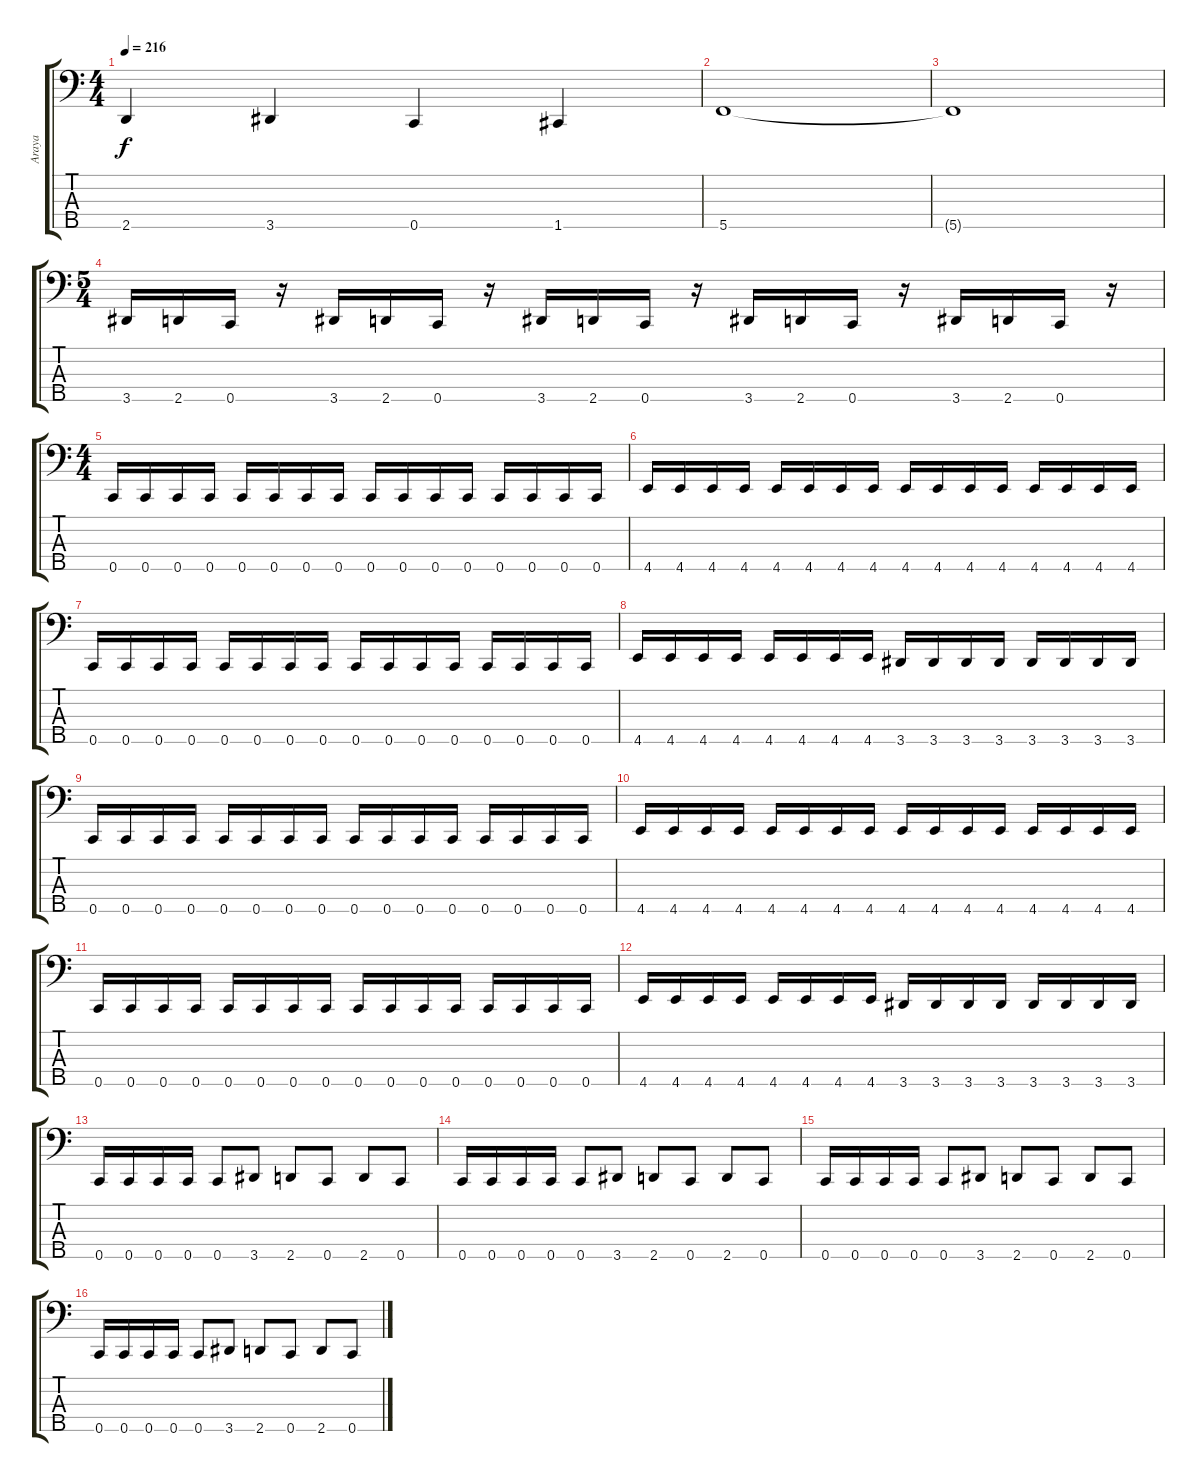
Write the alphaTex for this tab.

\track ("Araya" "Araya") {instrument electricbasspick}
\staff {score tabs}
\tuning (Ab2 Eb2 Bb1 F1 C1) {hide}
\ts (4 4)
\tempo 216
\clef f4
\ks c
2.5.4{dy f} 3.5.4 0.5.4 1.5.4 |
5.5.1 |
5.5{t}.1 |
\ts (5 4)
3.5.16 2.5.16 0.5.16 r.16 3.5.16 2.5.16 0.5.16 r.16 3.5.16 2.5.16 0.5.16 r.16 3.5.16 2.5.16 0.5.16 r.16 3.5.16 2.5.16 0.5.16 r.16 |
\ts (4 4)
0.5.16 0.5.16 0.5.16 0.5.16 0.5.16 0.5.16 0.5.16 0.5.16 0.5.16 0.5.16 0.5.16 0.5.16 0.5.16 0.5.16 0.5.16 0.5.16 |
4.5.16 4.5.16 4.5.16 4.5.16 4.5.16 4.5.16 4.5.16 4.5.16 4.5.16 4.5.16 4.5.16 4.5.16 4.5.16 4.5.16 4.5.16 4.5.16 |
0.5.16 0.5.16 0.5.16 0.5.16 0.5.16 0.5.16 0.5.16 0.5.16 0.5.16 0.5.16 0.5.16 0.5.16 0.5.16 0.5.16 0.5.16 0.5.16 |
4.5.16 4.5.16 4.5.16 4.5.16 4.5.16 4.5.16 4.5.16 4.5.16 3.5.16 3.5.16 3.5.16 3.5.16 3.5.16 3.5.16 3.5.16 3.5.16 |
0.5.16 0.5.16 0.5.16 0.5.16 0.5.16 0.5.16 0.5.16 0.5.16 0.5.16 0.5.16 0.5.16 0.5.16 0.5.16 0.5.16 0.5.16 0.5.16 |
4.5.16 4.5.16 4.5.16 4.5.16 4.5.16 4.5.16 4.5.16 4.5.16 4.5.16 4.5.16 4.5.16 4.5.16 4.5.16 4.5.16 4.5.16 4.5.16 |
0.5.16 0.5.16 0.5.16 0.5.16 0.5.16 0.5.16 0.5.16 0.5.16 0.5.16 0.5.16 0.5.16 0.5.16 0.5.16 0.5.16 0.5.16 0.5.16 |
4.5.16 4.5.16 4.5.16 4.5.16 4.5.16 4.5.16 4.5.16 4.5.16 3.5.16 3.5.16 3.5.16 3.5.16 3.5.16 3.5.16 3.5.16 3.5.16 |
0.5.16 0.5.16 0.5.16 0.5.16 0.5.8 3.5.8 2.5.8 0.5.8 2.5.8 0.5.8 |
0.5.16 0.5.16 0.5.16 0.5.16 0.5.8 3.5.8 2.5.8 0.5.8 2.5.8 0.5.8 |
0.5.16 0.5.16 0.5.16 0.5.16 0.5.8 3.5.8 2.5.8 0.5.8 2.5.8 0.5.8 |
0.5.16 0.5.16 0.5.16 0.5.16 0.5.8 3.5.8 2.5.8 0.5.8 2.5.8 0.5.8
